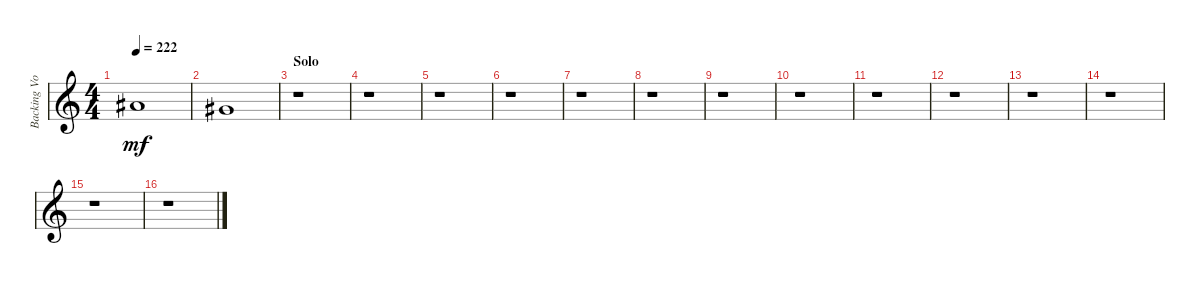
\track ("Backing Vocals" "Backing Vo") {instrument voiceoohs}
\staff {score}
\tuning (E4 B3 G3 D3 A2 E2 B1) {hide}
\ts (4 4)
\tempo 222
\clef g2
\ks c
6.1.1{dy mf} |
4.1.1 |
\section ("" "Solo")
r.1 |
r.1 |
r.1 |
r.1 |
r.1 |
r.1 |
r.1 |
r.1 |
r.1 |
r.1 |
r.1 |
r.1 |
r.1 |
r.1
